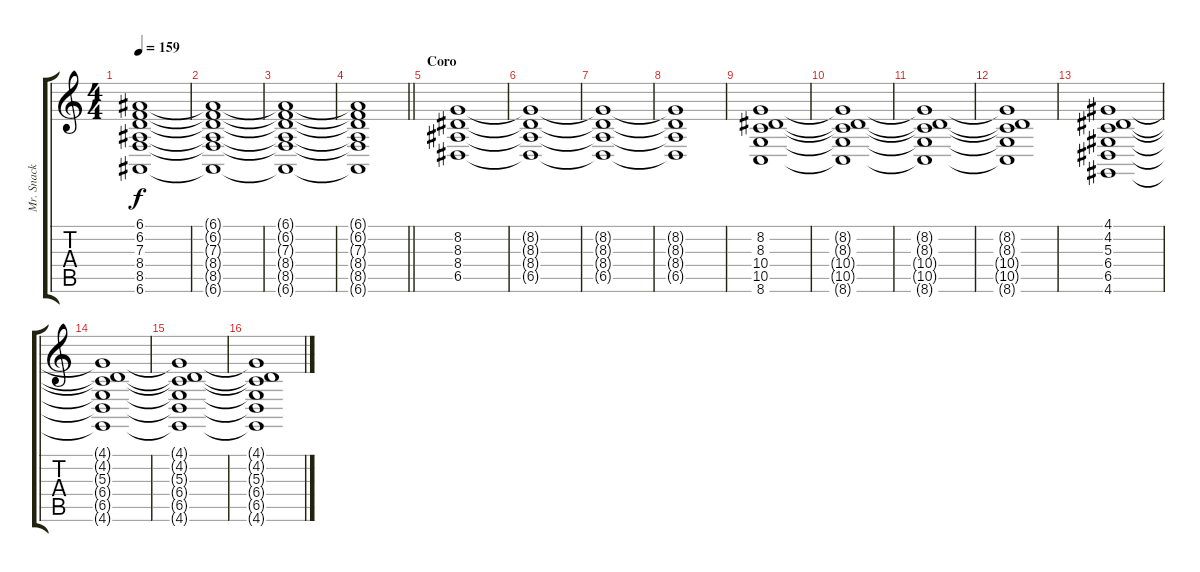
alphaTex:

\track ("Mr. Snack" "Mr. Snack") {instrument fx1rain}
\staff {score tabs}
\tuning (E4 B3 G3 D3 A2 E2) {hide}
\ts (4 4)
\tempo 159
\clef g2
\ks c
(6.1 6.2 7.3 8.4 8.5 6.6).1{dy f} |
(6.1{t} 6.2{t} 7.3{t} 8.4{t} 8.5{t} 6.6{t}).1 |
(6.1{t} 6.2{t} 7.3{t} 8.4{t} 8.5{t} 6.6{t}).1 |
\barLineRight lightlight
(6.1{t} 6.2{t} 7.3{t} 8.4{t} 8.5{t} 6.6{t}).1 |
\section ("" "Coro")
(8.2 8.3 8.4 6.5).1 |
(8.2{t} 8.3{t} 8.4{t} 6.5{t}).1 |
(8.2{t} 8.3{t} 8.4{t} 6.5{t}).1 |
(8.2{t} 8.3{t} 8.4{t} 6.5{t}).1 |
(8.2 8.3 10.4 10.5 8.6).1 |
(8.2{t} 8.3{t} 10.4{t} 10.5{t} 8.6{t}).1 |
(8.2{t} 8.3{t} 10.4{t} 10.5{t} 8.6{t}).1 |
(8.2{t} 8.3{t} 10.4{t} 10.5{t} 8.6{t}).1 |
(4.1 4.2 5.3 6.4 6.5 4.6).1 |
(4.1{t} 4.2{t} 5.3{t} 6.4{t} 6.5{t} 4.6{t}).1 |
(4.1{t} 4.2{t} 5.3{t} 6.4{t} 6.5{t} 4.6{t}).1 |
(4.1{t} 4.2{t} 5.3{t} 6.4{t} 6.5{t} 4.6{t}).1
